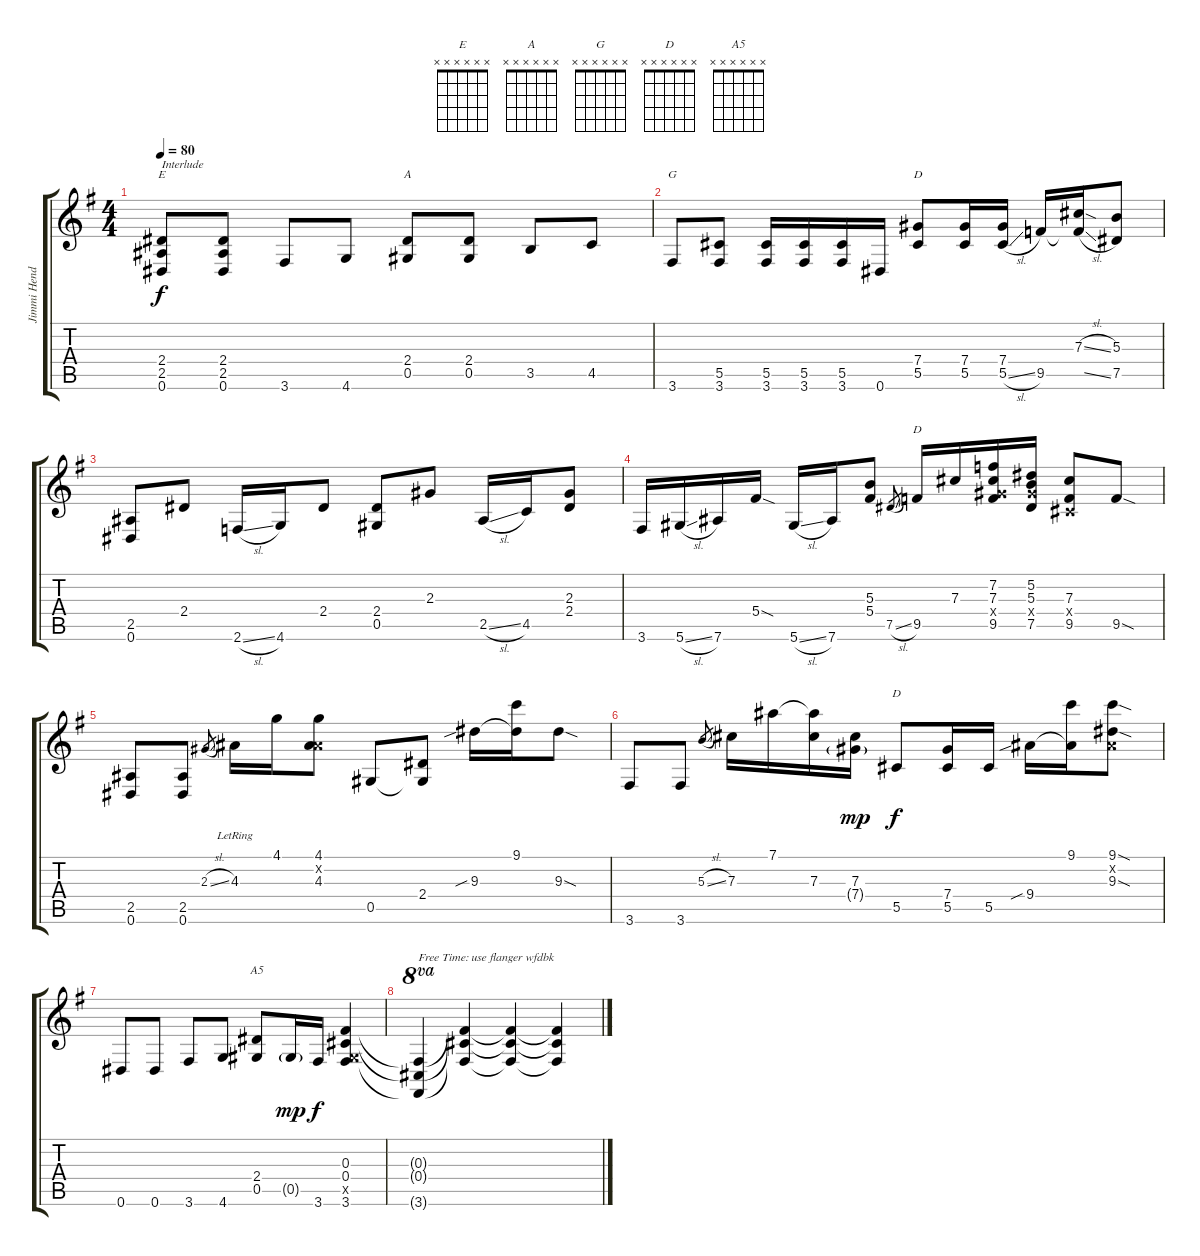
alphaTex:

\track ("Jimmi Hendrix" "Jimmi Hend") {instrument overdrivenguitar}
\staff {score tabs}
\tuning (Eb4 Bb3 Gb3 Db3 Ab2 Eb2) {hide}
\chord ("E" x x x x x x)
\chord ("A" x x x x x x)
\chord ("G" x x x x x x)
\chord ("D" x x x x x x) {firstfret 5}
\chord ("D" x x x x x x) {firstfret 9}
\chord ("D" x x x x x x)
\chord ("A5" x x x x x x)
\ts (4 4)
\tempo 80
\clef g2
\ks eminor
(2.4 2.5 0.6).8{ch "E" txt "Interlude" dy f} (2.4 2.5 0.6).8 3.6.8 4.6.8 (2.4 0.5).8{ch "A"} (2.4 0.5).8 3.5.8 4.5.8 |
3.6.8{ch "G"} (5.5 3.6).8 (5.5 3.6).16 (5.5 3.6).16 (5.5 3.6).16 0.6.16 (7.4 5.5).8{ch "D"} (7.4 5.5).16 (7.4 5.5{sl}).16 9.5.16 (7.3{sl} 9.5{sl t}).16 (5.3 7.5).8 |
(2.5 0.6).8 2.4.8 2.6{sl}.16 4.6.16 2.4.8 (2.4 0.5).8 2.3.8 2.5{sl}.16 4.5.16 (2.3 2.4).8 |
3.6.16 5.6{sl}.16 7.6.16 5.4{sod}.16 5.6{sl}.16 7.6.16 (5.3 5.4).8 7.5{sl}.8{gr} 9.5.16{ch "D"} 7.3.16 (7.2 7.3 7.4{x} 9.5).16 (5.2 5.3 7.4{x} 7.5).16 (7.3 0.4{x} 9.5).8 9.5{sod}.8 |
(2.5 0.6).8 (2.5 0.6).8 2.3{sl}.8{gr} 4.3{lr}.16 4.1.16 (4.1 0.2{x} 4.3).8 0.5.8 (2.4 0.5{t}).8 9.3{sib}.16 (9.1 9.3{t}).16 9.3{sod}.8 |
3.6.8 3.6.8 5.3{sl}.8{gr} 7.3.16 7.1.16 (7.1{t} 7.3).16 (7.3 7.4{g}).16{dy mp} 5.5.8{ch "D" dy f} (7.4 5.5).16 5.5.16 9.4{sib}.16 (9.1 9.4{t}).16 (9.1{sod} 0.2{x} 9.3{sod}).8 |
0.6.8 0.6.8 3.6.8 4.6.8 (2.4 0.5).8{ch "A5"} 0.5{g}.16{dy mp} 3.6.16{dy f} (0.3 0.4 0.5{x} 3.6).4 |
(0.3{t} 0.4{t} 3.6{t}).4{ot 8va txt "Free Time: use flanger wfdbk"} (0.3{t} 0.4{t} 3.6{t}).4 (0.3{t} 0.4{t} 3.6{t}).4 (0.3{t} 0.4{t} 3.6{t}).4
